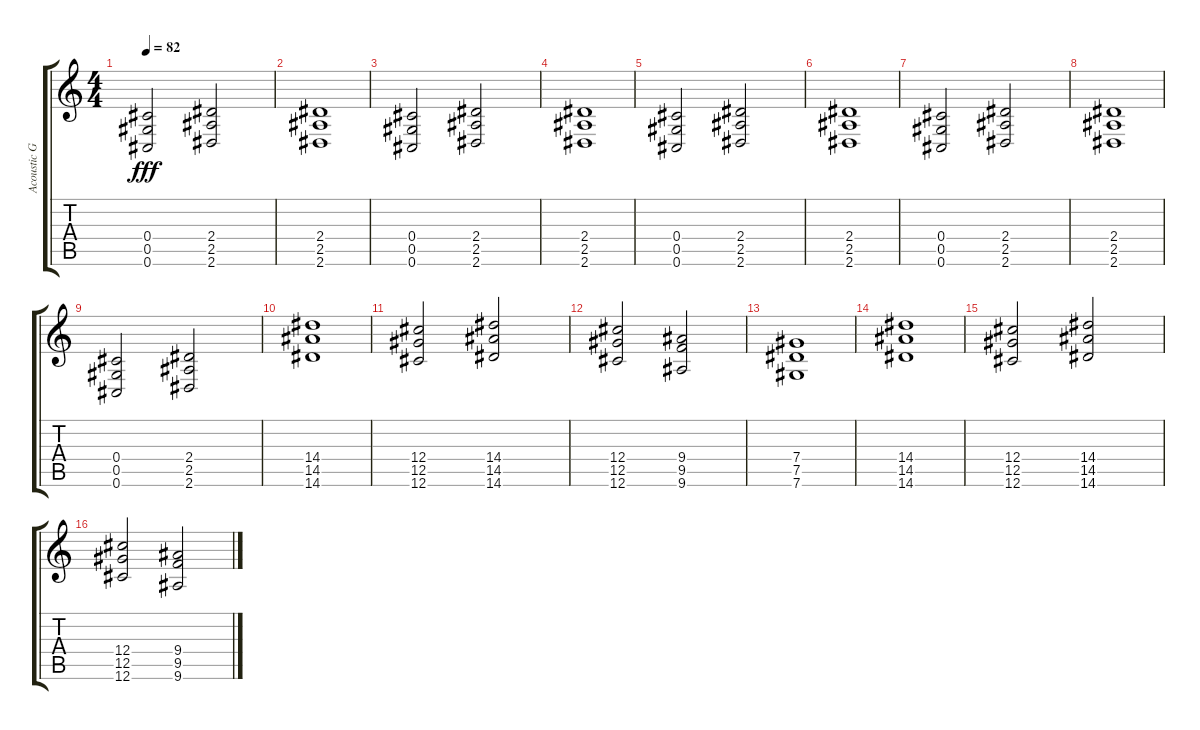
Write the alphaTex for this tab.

\track ("Acoustic Guitar 1" "Acoustic G") {instrument acousticguitarsteel}
\staff {score tabs}
\tuning (Eb4 Bb3 Gb3 Db3 Ab2 Db2) {hide}
\ts (4 4)
\tempo 82
\clef g2
\ks c
(0.4 0.5 0.6).2{dy fff} (2.4 2.5 2.6).2 |
(2.4 2.5 2.6).1 |
(0.4 0.5 0.6).2 (2.4 2.5 2.6).2 |
(2.4 2.5 2.6).1 |
(0.4 0.5 0.6).2 (2.4 2.5 2.6).2 |
(2.4 2.5 2.6).1 |
(0.4 0.5 0.6).2 (2.4 2.5 2.6).2 |
(2.4 2.5 2.6).1 |
(0.4 0.5 0.6).2 (2.4 2.5 2.6).2 |
(14.4 14.5 14.6).1 |
(12.4 12.5 12.6).2 (14.4 14.5 14.6).2 |
(12.4 12.5 12.6).2 (9.4 9.5 9.6).2 |
(7.4 7.5 7.6).1 |
(14.4 14.5 14.6).1 |
(12.4 12.5 12.6).2 (14.4 14.5 14.6).2 |
(12.4 12.5 12.6).2 (9.4 9.5 9.6).2
